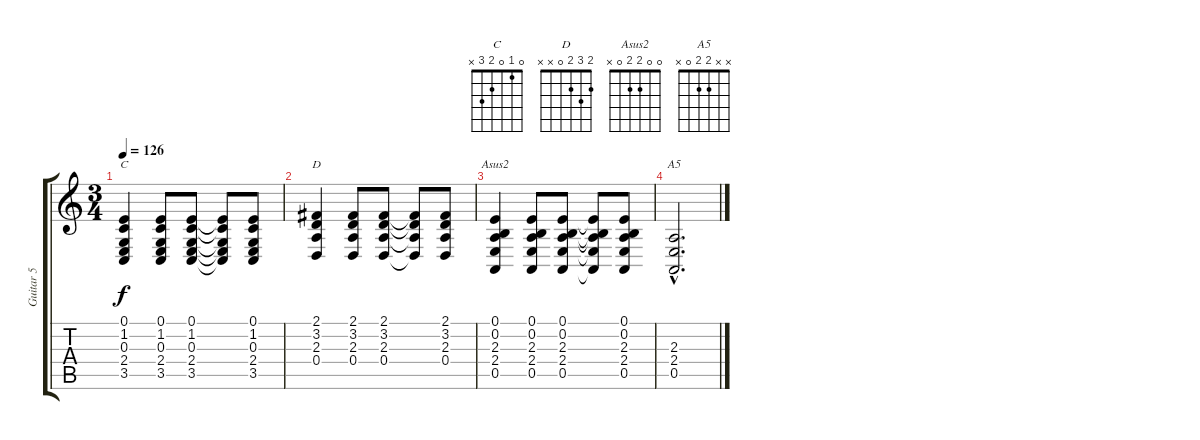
\track ("Guitar 5" "Guitar 5") {instrument shakuhachi}
\staff {score tabs}
\tuning (E4 B3 G3 D3 A2 E2) {hide}
\chord ("C" 0 1 0 2 3 x)
\chord ("D" 2 3 2 0 x x)
\chord ("Asus2" 0 0 2 2 0 x)
\chord ("A5" x x 2 2 0 x)
\ts (3 4)
\tempo 126
\clef g2
\ks c
(0.1 1.2 0.3 2.4 3.5).4{ch "C" dy f} (0.1 1.2 0.3 2.4 3.5).8 (0.1 1.2 0.3 2.4 3.5).8 (0.1{t} 1.2{t} 0.3{t} 2.4{t} 3.5{t}).8 (0.1 1.2 0.3 2.4 3.5).8 |
(2.1 3.2 2.3 0.4).4{ch "D"} (2.1 3.2 2.3 0.4).8 (2.1 3.2 2.3 0.4).8 (2.1{t} 3.2{t} 2.3{t} 0.4{t}).8 (2.1 3.2 2.3 0.4).8 |
(0.1 0.2 2.3 2.4 0.5).4{ch "Asus2"} (0.1 0.2 2.3 2.4 0.5).8 (0.1 0.2 2.3 2.4 0.5).8 (0.1{t} 0.2{t} 2.3{t} 2.4{t} 0.5{t}).8 (0.1 0.2 2.3 2.4 0.5).8 |
(2.3{hac} 2.4{hac} 0.5{hac}).2{d ch "A5"}
